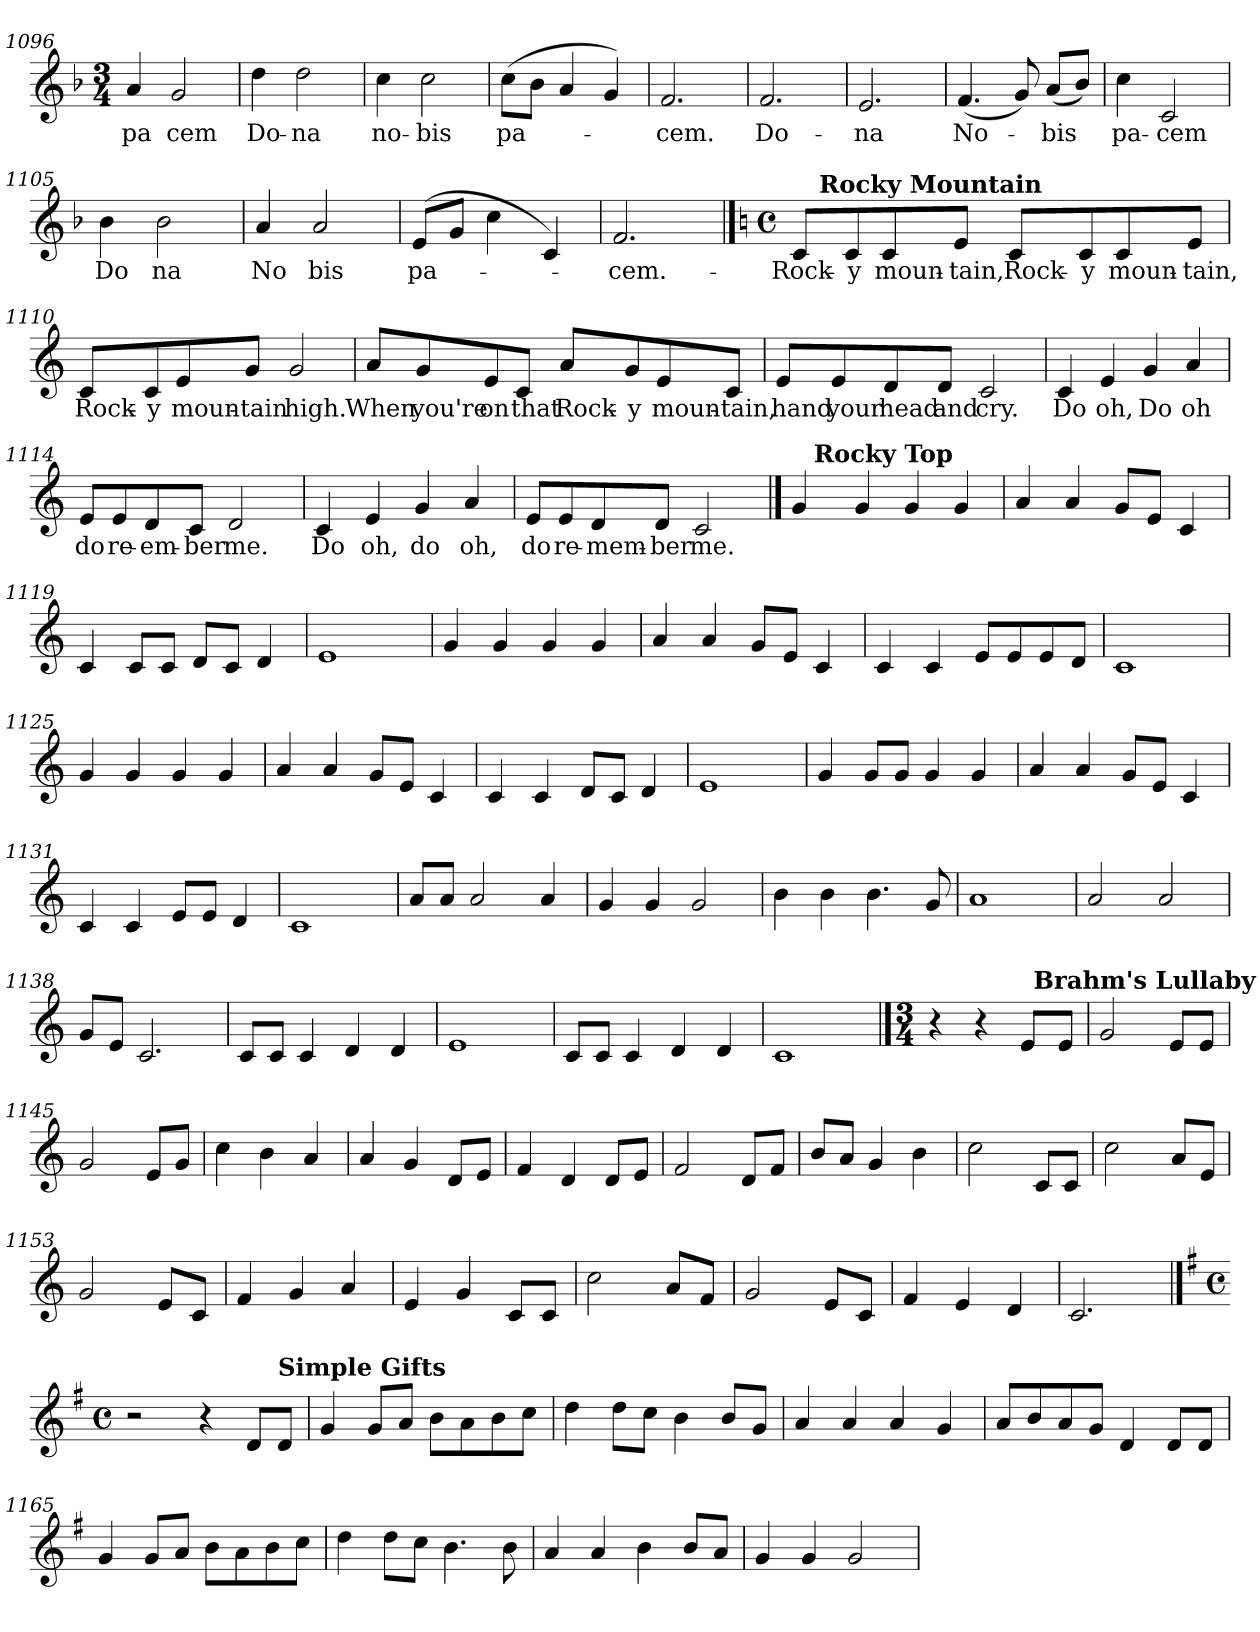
**kern	**text
*part1	*part1
*staff1	*staff1
*clefG2	*
*k[b-]	*
*F:	*
*M3/4	*
=1096	=1096
!	!LO:LY:b
4a/	pa
!	!LO:LY:b
2g/	cem
=1097	=1097
!	!LO:LY:b
4dd\	Do-
!	!LO:LY:b
2dd\	-na
=1098	=1098
!	!LO:LY:b
4cc\	no-
!	!LO:LY:b
2cc\	-bis
=1099	=1099
!	!LO:LY:b
(>8cc\L	pa-
8b-\J	.
4a/	.
4g/)	.
=1100	=1100
!	!LO:LY:b
2.f/	-cem.
!!LO:LB:g=z
=1101	=1101
!	!LO:LY:b
2.f/	Do-
=1102	=1102
!	!LO:LY:b
2.e/	-na
=1103	=1103
!	!LO:LY:b
(<4.f/	No-
8g/)	.
!	!LO:LY:b
(<8a/L	-bis
8b-/J)	.
=1104	=1104
!	!LO:LY:b
4cc\	pa-
!	!LO:LY:b
2c/	-cem
=1105	=1105
!	!LO:LY:b
4b-\	Do
!	!LO:LY:b
2b-\	na
=1106	=1106
!	!LO:LY:b
4a/	No
!	!LO:LY:b
2a/	bis
=1107	=1107
!	!LO:LY:b
(>8e/L	pa-
8g/J	.
4cc\	.
4c/)	.
=1108	=1108
!	!LO:LY:b
2.f/	-cem.-
!!LO:LB:g=z
==1109	==1109
*k[]	*
*C:	*
*M4/4	*
*met(c)	*
!	!LO:LY:b
*^	*
8c/L	16ryy	-Rock-
!	!LO:TX:a:B:t=Rocky Mountain	!
.	2...ryy	.
!	!	!LO:LY:b
8c/	.	-y
!	!	!LO:LY:b
8c/	.	moun-
!	!	!LO:LY:b
8e/J	.	-tain,
!	!	!LO:LY:b
8c/L	.	Rock-
!	!	!LO:LY:b
8c/	.	-y
!	!	!LO:LY:b
8c/	.	moun-
!	!	!LO:LY:b
8e/J	.	-tain,
=1110	=1110	=1110
!	!	!LO:LY:b
*v	*v	*
8c/L	Rock-
!	!LO:LY:b
8c/	-y
!	!LO:LY:b
8e/	moun-
!	!LO:LY:b
8g/J	-tain
!	!LO:LY:b
2g/	high.
=1111	=1111
!	!LO:LY:b
8a/L	When
!	!LO:LY:b
8g/	you're
!	!LO:LY:b
8e/	on
!	!LO:LY:b
8c/J	that
!	!LO:LY:b
8a/L	Rock-
!	!LO:LY:b
8g/	-y
!	!LO:LY:b
8e/	moun-
!	!LO:LY:b
8c/J	-tain,
=1112	=1112
!	!LO:LY:b
8e/L	hand
!	!LO:LY:b
8e/	your
!	!LO:LY:b
8d/	head
!	!LO:LY:b
8d/J	and
!	!LO:LY:b
2c/	cry.
!!LO:LB:g=z
=1113	=1113
!	!LO:LY:b
4c/	Do
!	!LO:LY:b
4e/	oh,
!	!LO:LY:b
4g/	Do
!	!LO:LY:b
4a/	oh
=1114	=1114
!	!LO:LY:b
8e/L	do
!	!LO:LY:b
8e/	re-
!	!LO:LY:b
8d/	-em-
!	!LO:LY:b
8c/J	-ber
!	!LO:LY:b
2d/	me.
=1115	=1115
!	!LO:LY:b
4c/	Do
!	!LO:LY:b
4e/	oh,
!	!LO:LY:b
4g/	do
!	!LO:LY:b
4a/	oh,
=1116	=1116
!	!LO:LY:b
8e/L	do
!	!LO:LY:b
8e/	re-
!	!LO:LY:b
8d/	-mem-
!	!LO:LY:b
8d/J	-ber
!	!LO:LY:b
2c/	me.
!!LO:LB:g=z
==1117	==1117
*^	*
4g/	16ryy	.
!	!LO:TX:a:B:t=Rocky Top	!
.	2...ryy	.
4g/	.	.
4g/	.	.
4g/	.	.
*v	*v	*
=1118	=1118
4a/	.
4a/	.
8g/L	.
8e/J	.
4c/	.
=1119	=1119
4c/	.
8c/L	.
8c/J	.
8d/L	.
8c/J	.
4d/	.
=1120	=1120
1e	.
=1121	=1121
4g/	.
4g/	.
4g/	.
4g/	.
=1122	=1122
4a/	.
4a/	.
8g/L	.
8e/J	.
4c/	.
=1123	=1123
4c/	.
4c/	.
8e/L	.
8e/	.
8e/	.
8d/J	.
=1124	=1124
1c	.
!!LO:LB:g=z
=1125	=1125
4g/	.
4g/	.
4g/	.
4g/	.
=1126	=1126
4a/	.
4a/	.
8g/L	.
8e/J	.
4c/	.
=1127	=1127
4c/	.
4c/	.
8d/L	.
8c/J	.
4d/	.
=1128	=1128
1e	.
=1129	=1129
4g/	.
8g/L	.
8g/J	.
4g/	.
4g/	.
=1130	=1130
4a/	.
4a/	.
8g/L	.
8e/J	.
4c/	.
=1131	=1131
4c/	.
4c/	.
8e/L	.
8e/J	.
4d/	.
=1132	=1132
1c	.
!!LO:LB:g=z
=1133	=1133
8a/L	.
8a/J	.
2a/	.
4a/	.
=1134	=1134
4g/	.
4g/	.
2g/	.
=1135	=1135
4b\	.
4b\	.
4.b\	.
8g/	.
=1136	=1136
1a	.
=1137	=1137
2a/	.
2a/	.
=1138	=1138
8g/L	.
8e/J	.
2.c/	.
=1139	=1139
8c/L	.
8c/J	.
4c/	.
4d/	.
4d/	.
=1140	=1140
1e	.
=1141	=1141
8c/L	.
8c/J	.
4c/	.
4d/	.
4d/	.
=1142	=1142
1c	.
!!LO:LB:g=z
==1143	==1143
*M3/4	*
*^	*
4r	2ryy	.
4r	.	.
8e/L	32ryy	.
!	!LO:TX:a:B:t=Brahm's Lullaby	!
.	8..ryy	.
8e/J	.	.
*v	*v	*
=1144	=1144
2g/	.
8e/L	.
8e/J	.
=1145	=1145
2g/	.
8e/L	.
8g/J	.
=1146	=1146
4cc\	.
4b\	.
4a/	.
=1147	=1147
4a/	.
4g/	.
8d/L	.
8e/J	.
=1148	=1148
4f/	.
4d/	.
8d/L	.
8e/J	.
=1149	=1149
2f/	.
8d/L	.
8f/J	.
=1150	=1150
8b/L	.
8a/J	.
4g/	.
4b\	.
=1151	=1151
2cc\	.
8c/L	.
8c/J	.
!!LO:LB:g=z
=1152	=1152
2cc\	.
8a/L	.
8e/J	.
=1153	=1153
2g/	.
8e/L	.
8c/J	.
=1154	=1154
4f/	.
4g/	.
4a/	.
=1155	=1155
4e/	.
4g/	.
8c/L	.
8c/J	.
=1156	=1156
2cc\	.
8a/L	.
8f/J	.
=1157	=1157
2g/	.
8e/L	.
8c/J	.
=1158	=1158
4f/	.
4e/	.
4d/	.
=1159	=1159
2.c/	.
!!LO:PB:g=z
==1160	==1160
*k[f#]	*
*G:	*
*M4/4	*
*met(c)	*
2r	.
4r	.
8d/L	.
!LO:TX:a:B:t=Simple Gifts	!
8d/J	.
=1161	=1161
4g/	.
8g/L	.
8a/J	.
8b\L	.
8a\	.
8b\	.
8cc\J	.
=1162	=1162
4dd\	.
8dd\L	.
8cc\J	.
4b\	.
8b/L	.
8g/J	.
=1163	=1163
4a/	.
4a/	.
4a/	.
4g/	.
=1164	=1164
8a/L	.
8b/	.
8a/	.
8g/J	.
4d/	.
8d/L	.
8d/J	.
=1165	=1165
4g/	.
8g/L	.
8a/J	.
8b\L	.
8a\	.
8b\	.
8cc\J	.
=1166	=1166
4dd\	.
8dd\L	.
8cc\J	.
4.b\	.
8b\	.
=1167	=1167
4a/	.
4a/	.
4b\	.
8b/L	.
8a/J	.
!!LO:LB:g=z
=1168	=1168
4g/	.
4g/	.
2g/	.
=	=
*-	*-
